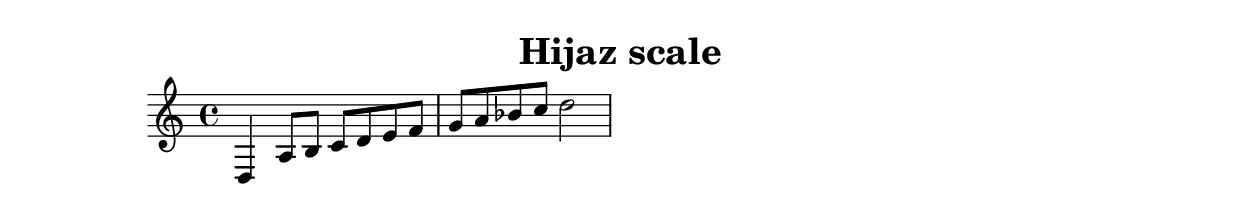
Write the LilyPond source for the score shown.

\version "2.10.33"

\header {
  title = "Hijaz scale"
}


hijaz = \relative c {
  \set Staff.keySignature = #`(((0 .  10) . ,SHARP) ((0 . 9) . ,FLAT) ((0 . 6) . ,FLAT))
  \clef treble
  \time 4/4
   d a'8 b c d e f | g a bes c d2 |
  

}

\book {
  \score {
    \hijaz
  }
}
